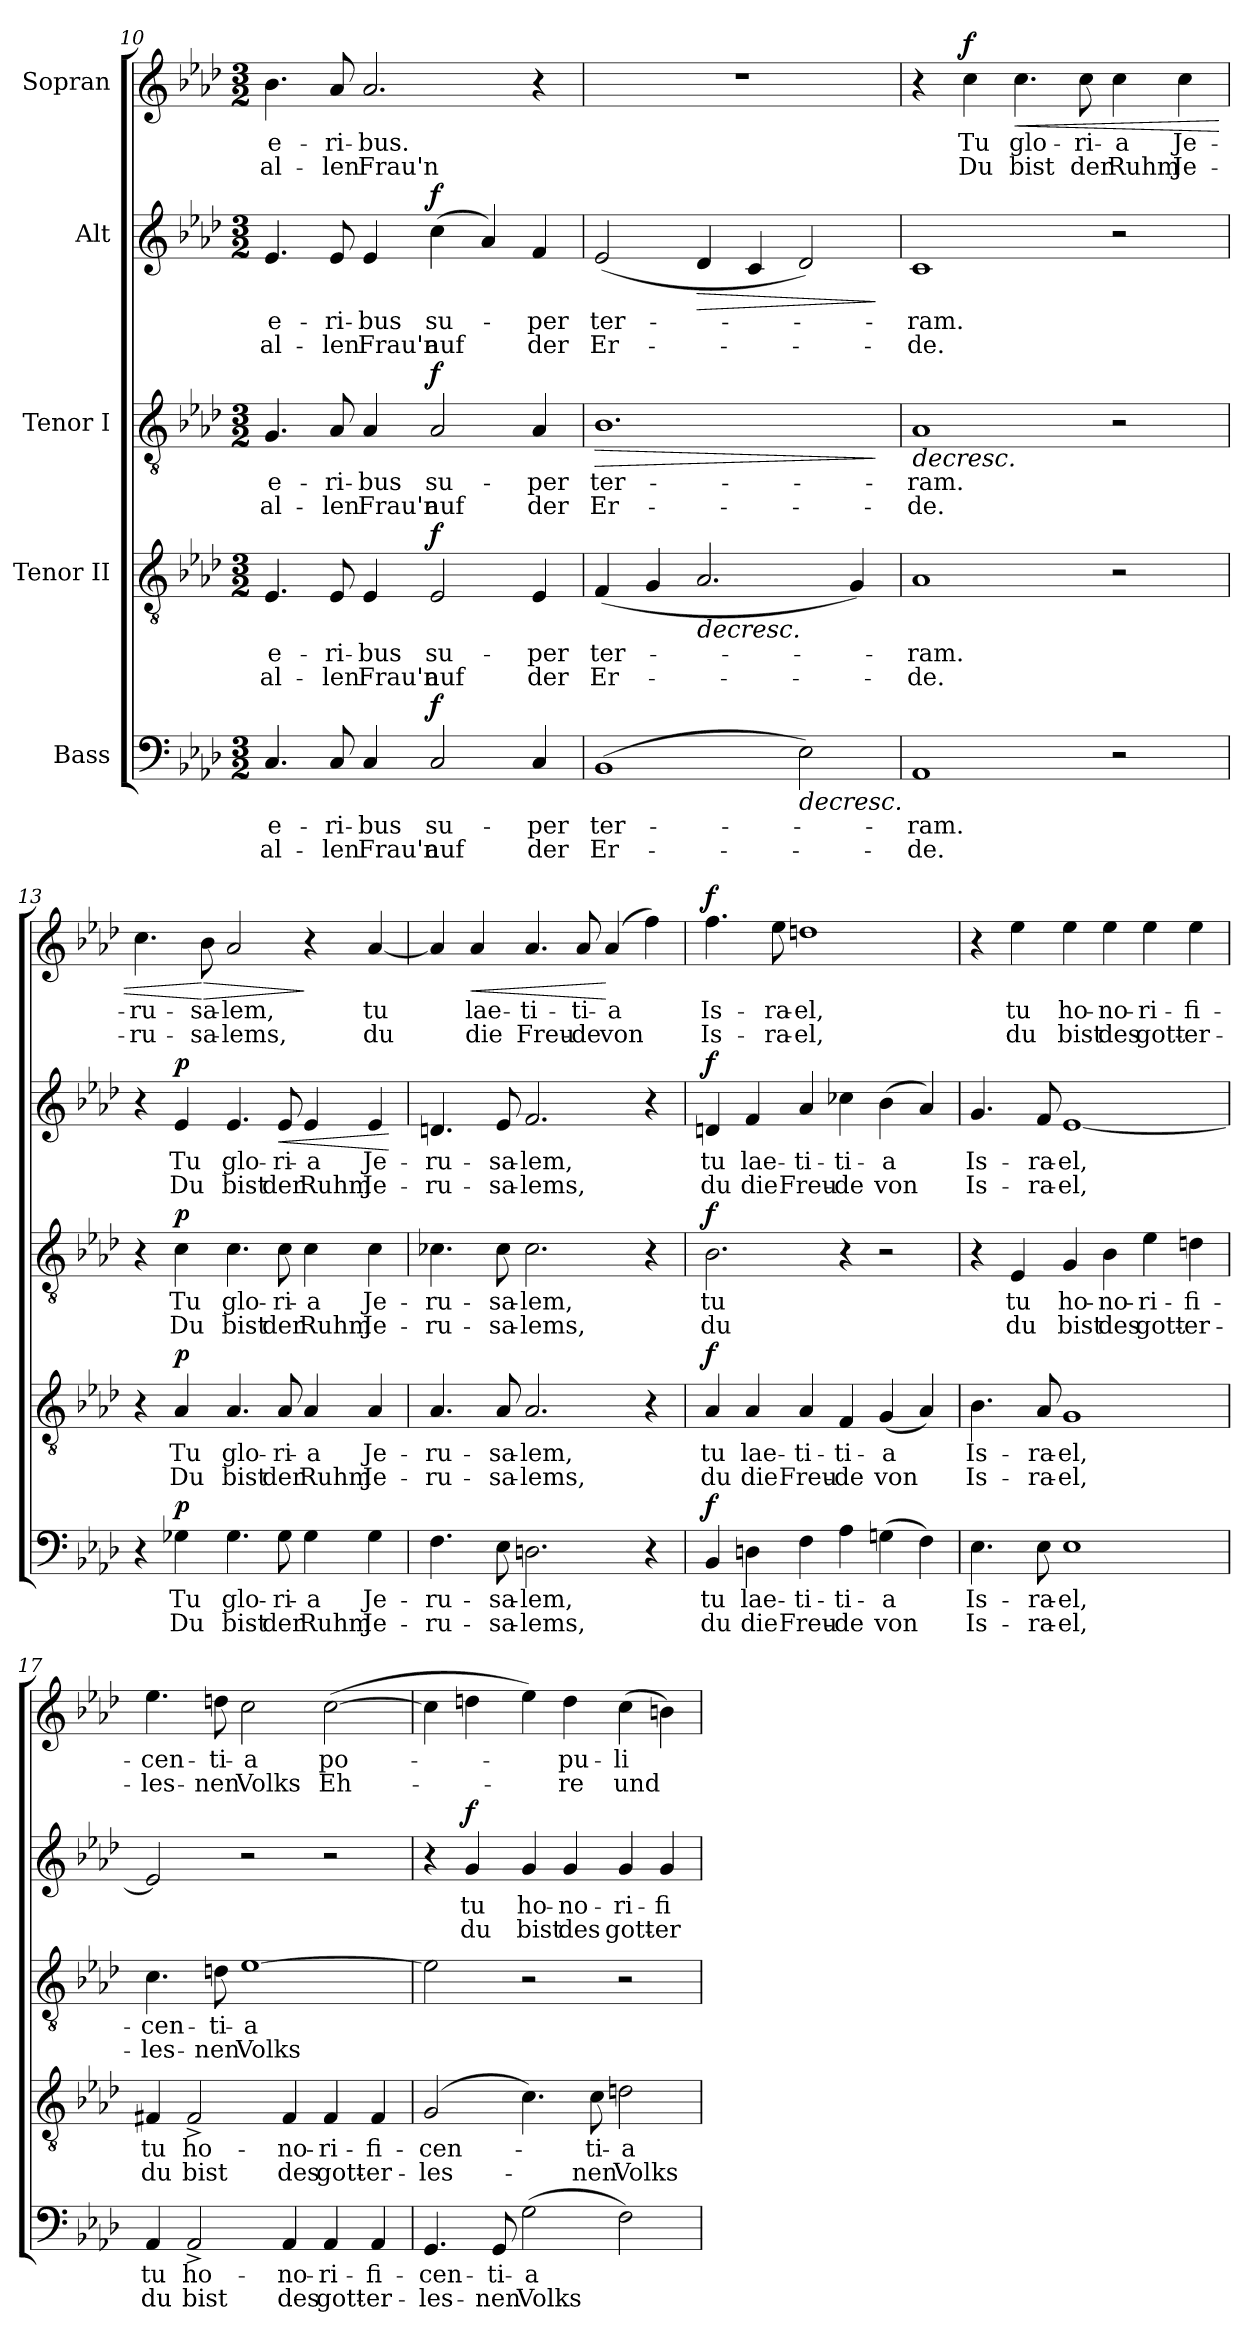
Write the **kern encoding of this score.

**kern	**text	**text	**dynam	**kern	**text	**text	**dynam	**kern	**text	**text	**dynam	**kern	**text	**text	**dynam	**kern	**text	**text	**dynam
*part5	*part5	*part5	*part5	*part4	*part4	*part4	*part4	*part3	*part3	*part3	*part3	*part2	*part2	*part2	*part2	*part1	*part1	*part1	*part1
*staff5	*staff5	*staff5	*staff5	*staff4	*staff4	*staff4	*staff4	*staff3	*staff3	*staff3	*staff3	*staff2	*staff2	*staff2	*staff2	*staff1	*staff1	*staff1	*staff1
*I"Bass	*	*	*	*I"Tenor II	*	*	*	*I"Tenor I	*	*	*	*I"Alt	*	*	*	*I"Sopran	*	*	*
*clefF4	*	*	*	*clefGv2	*	*	*	*clefGv2	*	*	*	*clefG2	*	*	*	*clefG2	*	*	*
*k[b-e-a-d-]	*	*	*	*k[b-e-a-d-]	*	*	*	*k[b-e-a-d-]	*	*	*	*k[b-e-a-d-]	*	*	*	*k[b-e-a-d-]	*	*	*
*A-:	*	*	*	*A-:	*	*	*	*A-:	*	*	*	*A-:	*	*	*	*A-:	*	*	*
*M3/2	*	*	*	*M3/2	*	*	*	*M3/2	*	*	*	*M3/2	*	*	*	*M3/2	*	*	*
=10	=10	=10	=10	=10	=10	=10	=10	=10	=10	=10	=10	=10	=10	=10	=10	=10	=10	=10	=10
4.C/	-e-	al-	.	4.E-/	-e-	al-	.	4.G/	-e-	al-	.	4.e-/	-e-	al-	.	4.b-\	-e-	al-	.
8C/	-ri-	-len	.	8E-/	-ri-	-len	.	8A-/	-ri-	-len	.	8e-/	-ri-	-len	.	8a-/	-ri-	-len	.
4C/	-bus	Frau'n	.	4E-/	-bus	Frau'n	.	4A-/	-bus	Frau'n	.	4e-/	-bus	Frau'n	.	2.a-/	-bus.	Frau'n	.
!	!	!	!LO:DY:a	!	!	!	!LO:DY:a	!	!	!	!LO:DY:a	!	!	!	!LO:DY:a	!	!	!	!
2C/	su-	auf	f	2E-/	su-	auf	f	2A-/	su-	auf	f	(>4cc\	su-	auf	f	.	.	.	.
.	.	.	.	.	.	.	.	.	.	.	.	4a-/)	.	.	.	.	.	.	.
4C/	-per	der	.	4E-/	-per	der	.	4A-/	-per	der	.	4f/	-per	der	.	4r	.	.	.
=11	=11	=11	=11	=11	=11	=11	=11	=11	=11	=11	=11	=11	=11	=11	=11	=11	=11	=11	=11
!	!	!	!	!	!	!	!	!	!	!	!LO:HP:b	!	!	!	!	!	!	!	!
(>1BB-	ter-	Er-	.	(4F/	ter-	Er-	.	1.B-	ter-	Er-	>	(2e-/	ter-	Er-	.	1.r	.	.	.
.	.	.	.	4G/	.	.	.	.	.	.	.	.	.	.	.	.	.	.	.
!	!	!	!	!	!	!	!LO:HP:b	!	!	!	!	!	!	!	!LO:HP:b	!	!	!	!
.	.	.	.	2.A-/	.	.	>	.	.	.	.	4d-/	.	.	>	.	.	.	.
.	.	.	.	.	.	.	.	.	.	.	.	4c/	.	.	.	.	.	.	.
!	!	!	!LO:HP:b	!	!	!	!	!	!	!	!	!	!	!	!	!	!	!	!
2E-\)	.	.	>	.	.	.	.	.	.	.	.	2d-/)	.	.	.	.	.	.	.
.	.	.	.	4G/)	.	.	.	.	.	.	.	.	.	.	.	.	.	.	.
.	.	.	.	.	.	.	.	.	.	.	]	.	.	.	]	.	.	.	.
!!LO:PB:g=z
=12	=12	=12	=12	=12	=12	=12	=12	=12	=12	=12	=12	=12	=12	=12	=12	=12	=12	=12	=12
!	!	!	!	!	!	!	!	!	!	!	!LO:HP:b	!	!	!	!	!	!	!	!
1AA-	-ram.	-de.	.	1A-	-ram.	-de.	.	1A-	-ram.	-de.	>	1c	-ram.	-de.	.	4r	.	.	.
!	!	!	!	!	!	!	!	!	!	!	!	!	!	!	!	!	!	!	!LO:DY:a
.	.	.	.	.	.	.	.	.	.	.	.	.	.	.	.	4cc\	Tu	Du	f
!	!	!	!	!	!	!	!	!	!	!	!	!	!	!	!	!	!	!	!LO:HP:b
.	.	.	.	.	.	.	.	.	.	.	.	.	.	.	.	4.cc\	glo-	bist	<
.	.	.	.	.	.	.	.	.	.	.	.	.	.	.	.	8cc\	-ri-	der	.
2r	.	.	.	2r	.	.	.	2r	.	.	.	2r	.	.	.	4cc\	-a	Ruhm	.
.	.	.	.	.	.	.	.	.	.	.	.	.	.	.	.	4cc\	Je-	Je-	.
=13	=13	=13	=13	=13	=13	=13	=13	=13	=13	=13	=13	=13	=13	=13	=13	=13	=13	=13	=13
4r	.	.	.	4r	.	.	.	4r	.	.	.	4r	.	.	.	4.cc\	-ru-	-ru-	.
!	!	!	!LO:DY:a	!	!	!	!LO:DY:a	!	!	!	!LO:DY:a	!	!	!	!LO:DY:a	!	!	!	!
4G-X\	Tu	Du	p	4A-/	Tu	Du	p	4c\	Tu	Du	p	4e-/	Tu	Du	p	.	.	.	.
!	!	!	!	!	!	!	!	!	!	!	!	!	!	!	!	!	!	!	!LO:HP:n=1:b
.	.	.	.	.	.	.	.	.	.	.	.	.	.	.	.	8b-\	-sa-	-sa-	[ >
4.G-\	glo-	bist	.	4.A-/	glo-	bist	.	4.c\	glo-	bist	.	4.e-/	glo-	bist	.	2a-/	-lem,	-lems,	.
!	!	!	!	!	!	!	!	!	!	!	!	!	!	!	!LO:HP:b	!	!	!	!
8G-\	-ri-	der	.	8A-/	-ri-	der	.	8c\	-ri-	der	.	8e-/	-ri-	der	<	.	.	.	.
4G-\	-a	Ruhm	.	4A-/	-a	Ruhm	.	4c\	-a	Ruhm	.	4e-/	-a	Ruhm	.	4r	.	.	]
4G-\	Je-	Je-	.	4A-/	Je-	Je-	.	4c\	Je-	Je-	.	4e-/	Je-	Je-	.	[4a-/	tu	du	.
.	.	.	]	.	.	.	]	.	.	.	]	.	.	.	[	.	.	.	.
=14	=14	=14	=14	=14	=14	=14	=14	=14	=14	=14	=14	=14	=14	=14	=14	=14	=14	=14	=14
4.F\	-ru-	-ru-	.	4.A-/	-ru-	-ru-	.	4.c-X\	-ru-	-ru-	.	4.dn/	-ru-	-ru-	.	4a-/]	.	.	.
!	!	!	!	!	!	!	!	!	!	!	!	!	!	!	!	!	!	!	!LO:HP:b
.	.	.	.	.	.	.	.	.	.	.	.	.	.	.	.	4a-/	lae-	die	<
8E-\	-sa-	-sa-	.	8A-/	-sa-	-sa-	.	8c-\	-sa-	-sa-	.	8e-/	-sa-	-sa-	.	.	.	.	.
2.Dn\	-lem,	-lems,	.	2.A-/	-lem,	-lems,	.	2.c-\	-lem,	-lems,	.	2.f/	-lem,	-lems,	.	4.a-/	-ti-	Freu-	.
.	.	.	.	.	.	.	.	.	.	.	.	.	.	.	.	8a-/	-ti-	-de	.
.	.	.	.	.	.	.	.	.	.	.	.	.	.	.	.	(>4a-/	-a	von	[
4r	.	.	.	4r	.	.	.	4r	.	.	.	4r	.	.	.	4ff\)	.	.	.
=15	=15	=15	=15	=15	=15	=15	=15	=15	=15	=15	=15	=15	=15	=15	=15	=15	=15	=15	=15
!	!	!	!LO:DY:a	!	!	!	!LO:DY:a	!	!	!	!LO:DY:a	!	!	!	!LO:DY:a	!	!	!	!LO:DY:a
4BB-/	tu	du	f	4A-/	tu	du	f	2.B-\	tu	du	f	4dn/	tu	du	f	4.ff\	Is-	Is-	f
4Dn\	lae-	die	.	4A-/	lae-	die	.	.	.	.	.	4f/	lae-	die	.	.	.	.	.
.	.	.	.	.	.	.	.	.	.	.	.	.	.	.	.	8ee-\	-ra-	-ra-	.
4F\	-ti-	Freu-	.	4A-/	-ti-	Freu-	.	.	.	.	.	4a-/	-ti-	Freu-	.	1ddn	-el,	-el,	.
4A-\	-ti-	-de	.	4F/	-ti-	-de	.	4r	.	.	.	4cc-X\	-ti-	-de	.	.	.	.	.
(>4Gn\	-a	von	.	(4G/	-a	von	.	2r	.	.	.	(>4b-\	-a	von	.	.	.	.	.
4F\)	.	.	.	4A-/)	.	.	.	.	.	.	.	4a-/)	.	.	.	.	.	.	.
=16	=16	=16	=16	=16	=16	=16	=16	=16	=16	=16	=16	=16	=16	=16	=16	=16	=16	=16	=16
4.E-\	Is-	Is-	.	4.B-\	Is-	Is-	.	4r	.	.	.	4.g/	Is-	Is-	.	4r	.	.	.
.	.	.	.	.	.	.	.	4E-/	tu	du	.	.	.	.	.	4ee-\	tu	du	.
8E-\	-ra-	-ra-	.	8A-/	-ra-	-ra-	.	.	.	.	.	8f/	-ra-	-ra-	.	.	.	.	.
1E-	-el,	-el,	.	1G	-el,	-el,	.	4G/	ho-	bist	.	[1e-	-el,	-el,	.	4ee-\	ho-	bist	.
.	.	.	.	.	.	.	.	4B-\	-no-	des	.	.	.	.	.	4ee-\	-no-	des	.
.	.	.	.	.	.	.	.	4e-\	-ri-	gott-	.	.	.	.	.	4ee-\	-ri-	gott-	.
.	.	.	.	.	.	.	.	4dn\	-fi-	-er-	.	.	.	.	.	4ee-\	-fi-	-er-	.
!!LO:LB:g=z
=17	=17	=17	=17	=17	=17	=17	=17	=17	=17	=17	=17	=17	=17	=17	=17	=17	=17	=17	=17
4AA-/	tu	du	.	4F#X/	tu	du	.	4.c\	-cen-	-les-	.	2e-/]	.	.	.	4.ee-\	-cen-	-les-	.
2AA-^/	ho-	bist	.	2F#^/	ho-	bist	.	.	.	.	.	.	.	.	.	.	.	.	.
.	.	.	.	.	.	.	.	8dn\	-ti-	-nen	.	.	.	.	.	8ddn\	-ti-	-nen	.
.	.	.	.	.	.	.	.	[1e-	-a	Volks	.	2r	.	.	.	2cc\	-a	Volks	.
4AA-/	-no-	des	.	4F#/	-no-	des	.	.	.	.	.	.	.	.	.	.	.	.	.
4AA-/	-ri-	gott-	.	4F#/	-ri-	gott-	.	.	.	.	.	2r	.	.	.	(>[2cc\	po-	Eh-	.
4AA-/	-fi-	-er-	.	4F#/	-fi-	-er-	.	.	.	.	.	.	.	.	.	.	.	.	.
=18	=18	=18	=18	=18	=18	=18	=18	=18	=18	=18	=18	=18	=18	=18	=18	=18	=18	=18	=18
4.GG/	-cen-	-les-	.	(>2G/	-cen-	-les-	.	2e-\]	.	.	.	4r	.	.	.	4cc\]	.	.	.
!	!	!	!	!	!	!	!	!	!	!	!	!	!	!	!LO:DY:a	!	!	!	!
.	.	.	.	.	.	.	.	.	.	.	.	4g/	tu	du	f	4ddn\	.	.	.
8GG/	-ti-	-nen	.	.	.	.	.	.	.	.	.	.	.	.	.	.	.	.	.
(>2G\	-a	Volks	.	4.c\)	.	.	.	2r	.	.	.	4g/	ho-	bist	.	4ee-\)	.	.	.
.	.	.	.	.	.	.	.	.	.	.	.	4g/	-no-	des	.	4dd\	-pu-	-re	.
.	.	.	.	8c\	-ti-	-nen	.	.	.	.	.	.	.	.	.	.	.	.	.
2F\)	.	.	.	2dn\	-a	Volks	.	2r	.	.	.	4g/	-ri-	gott-	.	(>4cc\	-li	und	.
.	.	.	.	.	.	.	.	.	.	.	.	4g/	-fi-	-er-	.	4bn\)	.	.	.
=	=	=	=	=	=	=	=	=	=	=	=	=	=	=	=	=	=	=	=
*-	*-	*-	*-	*-	*-	*-	*-	*-	*-	*-	*-	*-	*-	*-	*-	*-	*-	*-	*-
